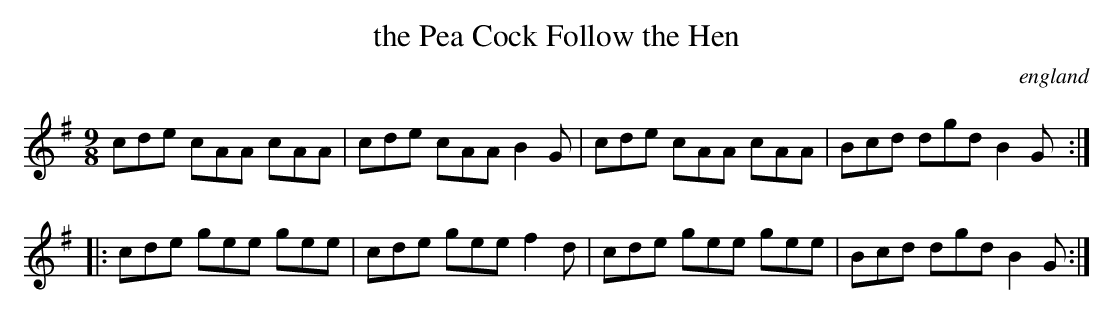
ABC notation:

X:1
T:the Pea Cock Follow the Hen
O:england
M:9/8
K:ADor
cde cAA cAA|cde cAA B2G|\
cde cAA cAA|Bcd dgd B2G::
cde gee gee|cde gee f2d|\
cde gee gee|Bcd dgd B2G:|
